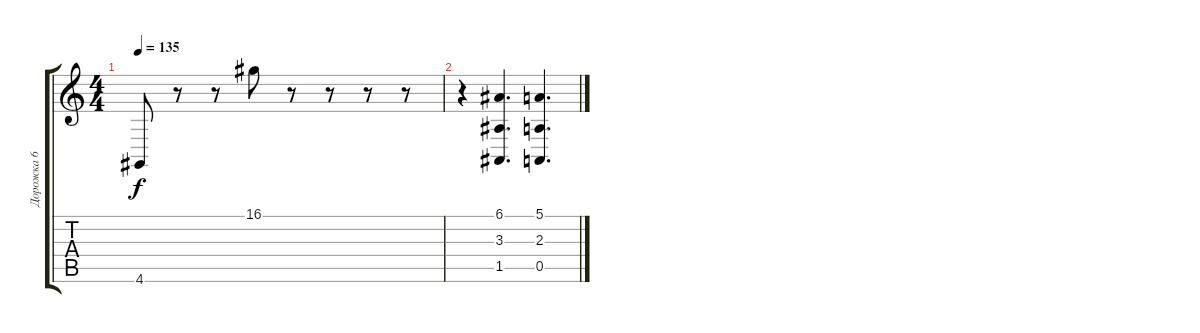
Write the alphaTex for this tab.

\track ("Дорожка 6" "Дорожка 6") {instrument stringensemble1}
\staff {score tabs}
\tuning (E4 B3 G3 D3 A2 E2) {hide}
\ts (4 4)
\tempo 135
\clef g2
\ks c
4.6.8{dy f} r.8 r.8 16.1.8 r.8 r.8 r.8 r.8 |
r.4 (6.1 3.3 1.5).4{d} (5.1 2.3 0.5).4{d}
